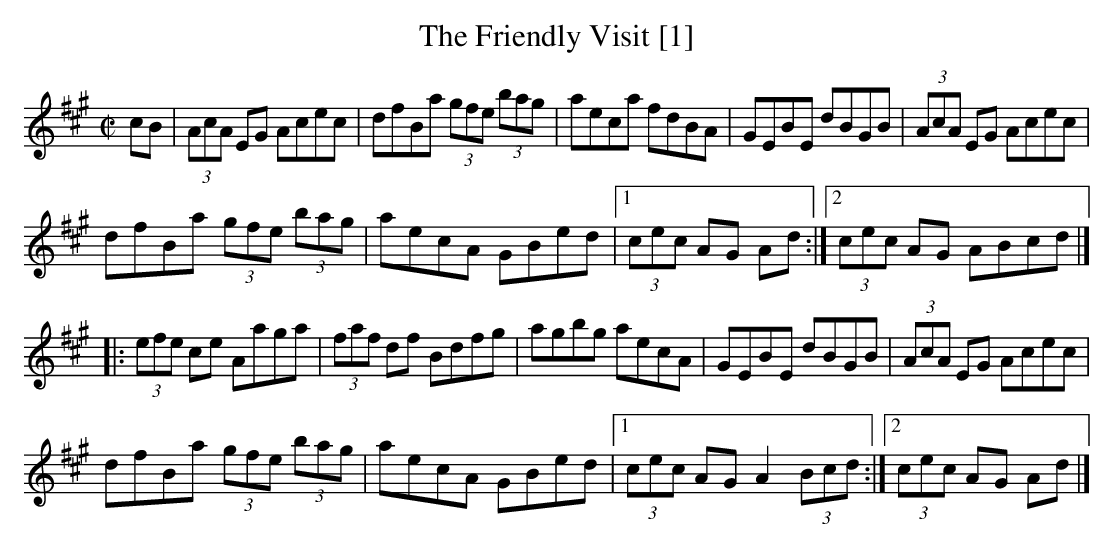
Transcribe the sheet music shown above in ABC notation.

X:1
T:Friendly Visit [1], The
M:C|
L:1/8
K:A
cB|(3AcA EG Acec|dfBa (3gfe (3bag|aeca fdBA|GEBE dBGB|(3AcA EG Acec|
dfBa (3gfe (3bag|aecA GBed|1(3cec AG Ad:|2(3cec AG ABcd|]
|:(3efe ce Aaga|(3faf df Bdfg|agbg aecA|GEBE dBGB|(3AcA EG Acec|
dfBa (3gfe (3bag|aecA GBed|1(3cec AG A2 (3Bcd:|2(3cec AG Ad|]
